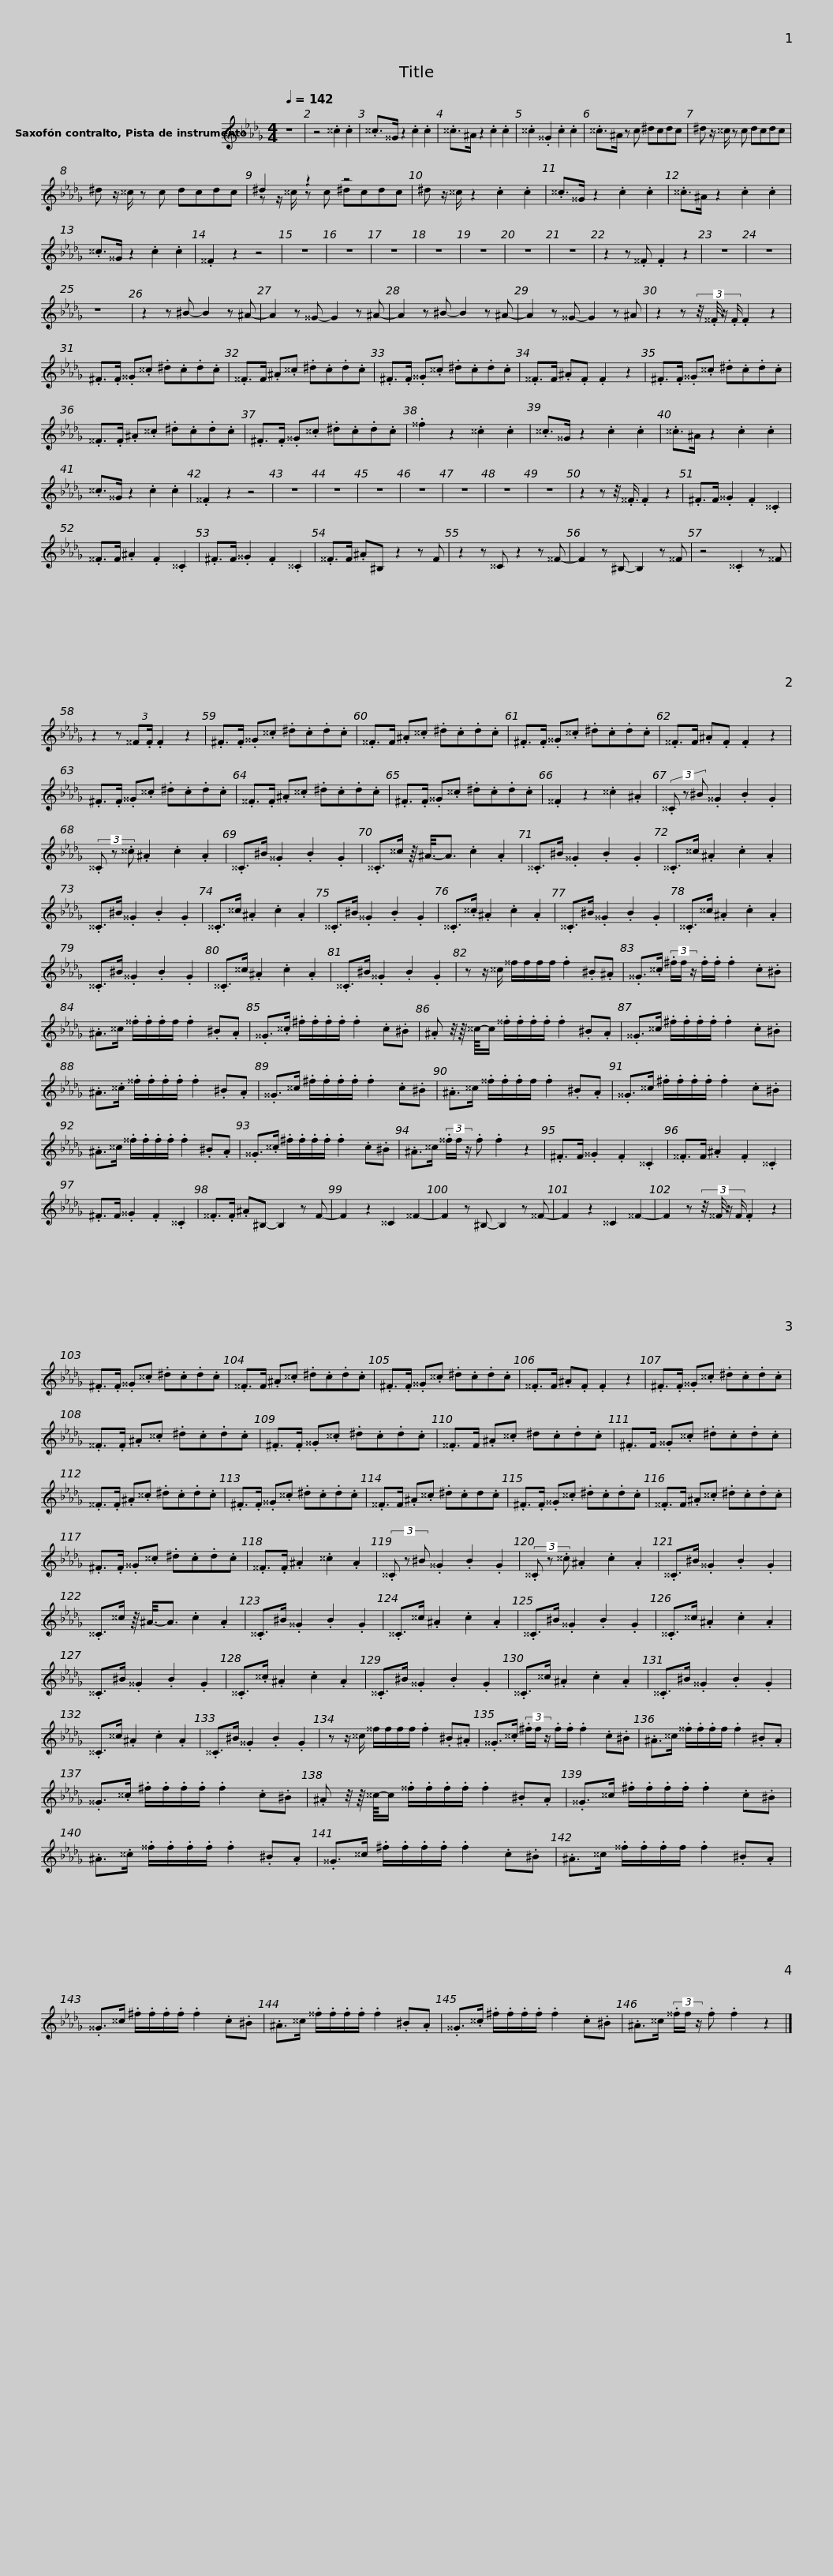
X:1
%%score ( 1 2 )
L:1/8
Q:1/4=142
M:4/4
I:linebreak $
K:none
V:1 treble transpose=-9
V:2 treble transpose="-9 "
V:1
[K:Db] z8 | z4 .^^c2 .c2 | .^^c>^^G z2 .c2 .c2 | .^^c>^A z2 .c2 .c2 | .^^c2 .^^G2 .c2 .c2 | %5
 .^^c>^A z c ^dcdc |$ ^d z/ ^^c/ z c dcdc | ^d z/ ^^c/ z c dcdc | ^d2 z2 z4 | ^d z/ ^^c/ z2 .c2 .c2 | %10
 .^^c>^^G z2 .c2 .c2 |$ .^^c>^A z2 .c2 .c2 | .^^c>^^G z2 .c2 .c2 | .^^F2 z2 z4 | z8 | %15
 z8 | z8 | z8 | z8 | z8 | %20
 z8 | z2 z .^^F .F2 z2 |$ z8 | z8 | z8 | %25
 z2 z ^B- B2 z ^A- | A2 z ^^G- G2 z ^A- | A2 z ^B- B2 z ^A- | A2 z ^^G- G2 z ^A |$ z2 z (3:2:4z/4 .^^F/4 z/ .F/ .F2 z2 | %30
 .^F>.F .^^G.^^c .^d.c.d.c | .^^F>F .^A.^^c .^d.c.d.c | .^F>.F .^^G.^^c .^d.c.d.c |$ .^^F>F .^A.F .F2 z2 | .^F>.F .^^G.^^c .^d.c.d.c | %35
 .^^F>.F .^A.^^c .^d.c.d.c | .^F>.F .^^G.^^c .^d.c.d.c |$ .^^f2 z2 .^^c2 .c2 | .^^c>^^G z2 .c2 .c2 | .^^c>^A z2 .c2 .c2 | %40
 .^^c>^^G z2 .c2 .c2 | .^^F2 z2 z4 | z8 | z8 | z8 | %45
 z8 | z8 |$ z8 | z8 | z2 z z/4 .^^F3/4 .F2 z2 | %50
 .^F>F .^^G2 .F2 .^^C2 | .^^F>F .^A2 .F2 .^^C2 | .^F>F .^^G2 .F2 .^^C2 |$ .^^F>F .^A^B, z2 z F | z2 z ^^C z2 z ^^F- | %55
 F2 z ^B,- B,2 z ^^F | z4 .^^C2 z ^^F | z2 z (3:2:2^^F.F/ .F2 z2 |$ .^F>.F .^^G.^^c .^d.c.d.c | .^^F>F .^A.^^c .^d.c.d.c | %60
 .^F>.F .^^G.^^c .^d.c.d.c | .^^F>F .^A.F .F2 z2 |$ .^F>.F .^^G.^^c .^d.c.d.c | .^^F>.F .^A.^^c .^d.c.d.c | .^F>.F .^^G.^^c .^d.c.d.c | %65
 .^^F2 z2 .^^c2 .^A2 |$ (3.^^C z ^B .^^G2 .B2 .G2 | (3.^^C z .^^c .^A2 .c2 .A2 | .^^C>^B .^^G2 .B2 .G2 | .^^C>^^c z/8 ^A3/8-A3/2 .c2 .A2 | %70
 .^^C>^B .^^G2 .B2 .G2 |$ .^^C>^^c .^A2 .c2 .A2 | .^^C>^B .^^G2 .B2 .G2 | .^^C>^^c .^A2 .c2 .A2 | .^^C>^B .^^G2 .B2 .G2 | %75
 .^^C>.^^c .^A2 .c2 .A2 |$ .^^C>^B .^^G2 .B2 .G2 | .^^C>^^c .^A2 .c2 .A2 | .^^C>^B .^^G2 .B2 .G2 | .^^C>^^c .^A2 .c2 .A2 | %80
 .^^C>^B .^^G2 .B2 .G2 |$ z z/ ^^c/ ^^f/f/f/f/ .f2 .^B.^A | .^^G>.^^c (3.^f/f/ z/ .f/.f/ .f2 .c.^B | .^A>^^c .^^f/.f/.f/f/ .f2 .^B.A |$ .^^G>.^^c .^f/.f/.f/.f/ .f2 .c.^B | %85
 .^A z/4 z/8 ^^c/8-c/ .^^f/.f/.f/.f/ .f2 .^B.A | .^^G>^^c .^f/.f/.f/.f/ .f2 .c.^B |$ .^A>.^^c .^^f/.f/.f/.f/ .f2 .^B.A | .^^G>^^c .^f/.f/.f/.f/ .f2 .c.^B | .^A>^^c .^^f/.f/.f/f/ .f2 .^B.A |$ %90
 .^^G>^^c .^f/.f/.f/.f/ .f2 .c.^B | .^A>^^c .^^f/.f/.f/.f/ .f2 .^B.A | .^^G>.^^c .^f/.f/.f/.f/ .f2 .c.^B |$ .^A>^^c (3.^^f/f/ z/ .f .f2 z2 | .^F>F .^^G2 .F2 .^^C2 | %95
 .^^F>F .^A2 .F2 .^^C2 | .^F>F .^^G2 .F2 .^^C2 |$ .^^F>.F .^A^B,- B,2 z F- | F2 z2 ^^C2 ^^F2- | F2 z ^B,- B,2 z ^^F- | %100
 F2 z2 ^^C2 ^^F2- | F2 z (3:2:4z/4 ^^F/4 z/ F/ .F2 z2 |$ .^F>.F .^^G.^^c .^d.c.d.c | .^^F>F .^A.^^c .^d.c.d.c | .^F>.F .^^G.^^c .^d.c.d.c | %105
 .^^F>F .^A.F .F2 z2 |$ .^F>.F .^^G.^^c .^d.c.d.c | .^^F>.F .^A.^^c .^d.c.d.c | .^F>.F .^^G.^^c .^d.c.d.c | .^^F>F .^A.^^c ^d.c.d.c |$ %110
 .^F>F .^^G.^^c .^d.c.d.c | .^^F>.F .^A.^^c .^d.c.d.c | .^F>.F .^^G.^^c .^d.c.d.c | .^^F>F .^A.^^c .^d.cd.c |$ .^F>.F .^^G.^^c .^d.c.d.c | %115
 .^^F>F .^A.^^c .^d.c.d.c | .^F>.F .^^G.^^c .^d.c.d.c | .^^F>.F .^A2 .^^c2 .A2 |$ (3.^^C z ^B .^^G2 .B2 .G2 | (3.^^C z .^^c .^A2 .c2 .A2 | %120
 .^^C>^B .^^G2 .B2 .G2 | .^^C>^^c z/8 ^A3/8-A3/2 .c2 .A2 | .^^C>^B .^^G2 .B2 .G2 |$ .^^C>^^c .^A2 .c2 .A2 | .^^C>^B .^^G2 .B2 .G2 | %125
 .^^C>^^c .^A2 .c2 .A2 | .^^C>^B .^^G2 .B2 .G2 | .^^C>.^^c .^A2 .c2 .A2 |$ .^^C>^B .^^G2 .B2 .G2 | .^^C>^^c .^A2 .c2 .A2 | %130
 .^^C>^B .^^G2 .B2 .G2 | .^^C>^^c .^A2 .c2 .A2 | .^^C>^B .^^G2 .B2 .G2 |$ z z/ ^^c/ ^^f/f/f/f/ .f2 .^B.^A | .^^G>.^^c (3.^f/f/ z/ .f/.f/ .f2 .c.^B | %135
 .^A>^^c .^^f/.f/.f/f/ .f2 .^B.A |$ .^^G>.^^c .^f/.f/.f/.f/ .f2 .c.^B | .^A z/4 z/8 ^^c/8-c/ .^^f/.f/.f/.f/ .f2 .^B.A | .^^G>^^c .^f/.f/.f/.f/ .f2 .c.^B |$ .^A>.^^c .^^f/.f/.f/.f/ .f2 .^B.A | %140
 .^^G>^^c .^f/.f/.f/.f/ .f2 .c.^B | .^A>^^c .^^f/.f/.f/f/ .f2 .^B.A |$ .^^G>^^c .^f/.f/.f/.f/ .f2 .c.^B | .^A>^^c .^^f/.f/.f/.f/ .f2 .^B.A | .^^G>.^^c .^f/.f/.f/.f/ .f2 .c.^B |$ %145
 .^A>^^c (3.^^f/f/ z/ .f .f2 z2 |] %146
V:2
[K:Db] x8 | x8 | x8 | x8 | x8 | %5
 x8 |$ x8 | x8 | z z/ ^^c/ z c ^dcdc | x8 | %10
 x8 |$ x8 | x8 | x8 | x8 | %15
 x8 | x8 | x8 | x8 | x8 | %20
 x8 | x8 |$ x8 | x8 | x8 | %25
 x8 | x8 | x8 | x8 |$ x8 | %30
 x8 | x8 | x8 |$ x8 | x8 | %35
 x8 | x8 |$ x8 | x8 | x8 | %40
 x8 | x8 | x8 | x8 | x8 | %45
 x8 | x8 |$ x8 | x8 | x8 | %50
 x8 | x8 | x8 |$ x8 | x8 | %55
 x8 | x8 | x8 |$ x8 | x8 | %60
 x8 | x8 |$ x8 | x8 | x8 | %65
 x8 |$ x8 | x8 | x8 | x8 | %70
 x8 |$ x8 | x8 | x8 | x8 | %75
 x8 |$ x8 | x8 | x8 | x8 | %80
 x8 |$ x8 | x8 | x8 |$ x8 | %85
 x8 | x8 |$ x8 | x8 | x8 |$ %90
 x8 | x8 | x8 |$ x8 | x8 | %95
 x8 | x8 |$ x8 | x8 | x8 | %100
 x8 | x8 |$ x8 | x8 | x8 | %105
 x8 |$ x8 | x8 | x8 | x8 |$ %110
 x8 | x8 | x8 | x8 |$ x8 | %115
 x8 | x8 | x8 |$ x8 | x8 | %120
 x8 | x8 | x8 |$ x8 | x8 | %125
 x8 | x8 | x8 |$ x8 | x8 | %130
 x8 | x8 | x8 |$ x8 | x8 | %135
 x8 |$ x8 | x8 | x8 |$ x8 | %140
 x8 | x8 |$ x8 | x8 | x8 |$ %145
 x8 |] %146
